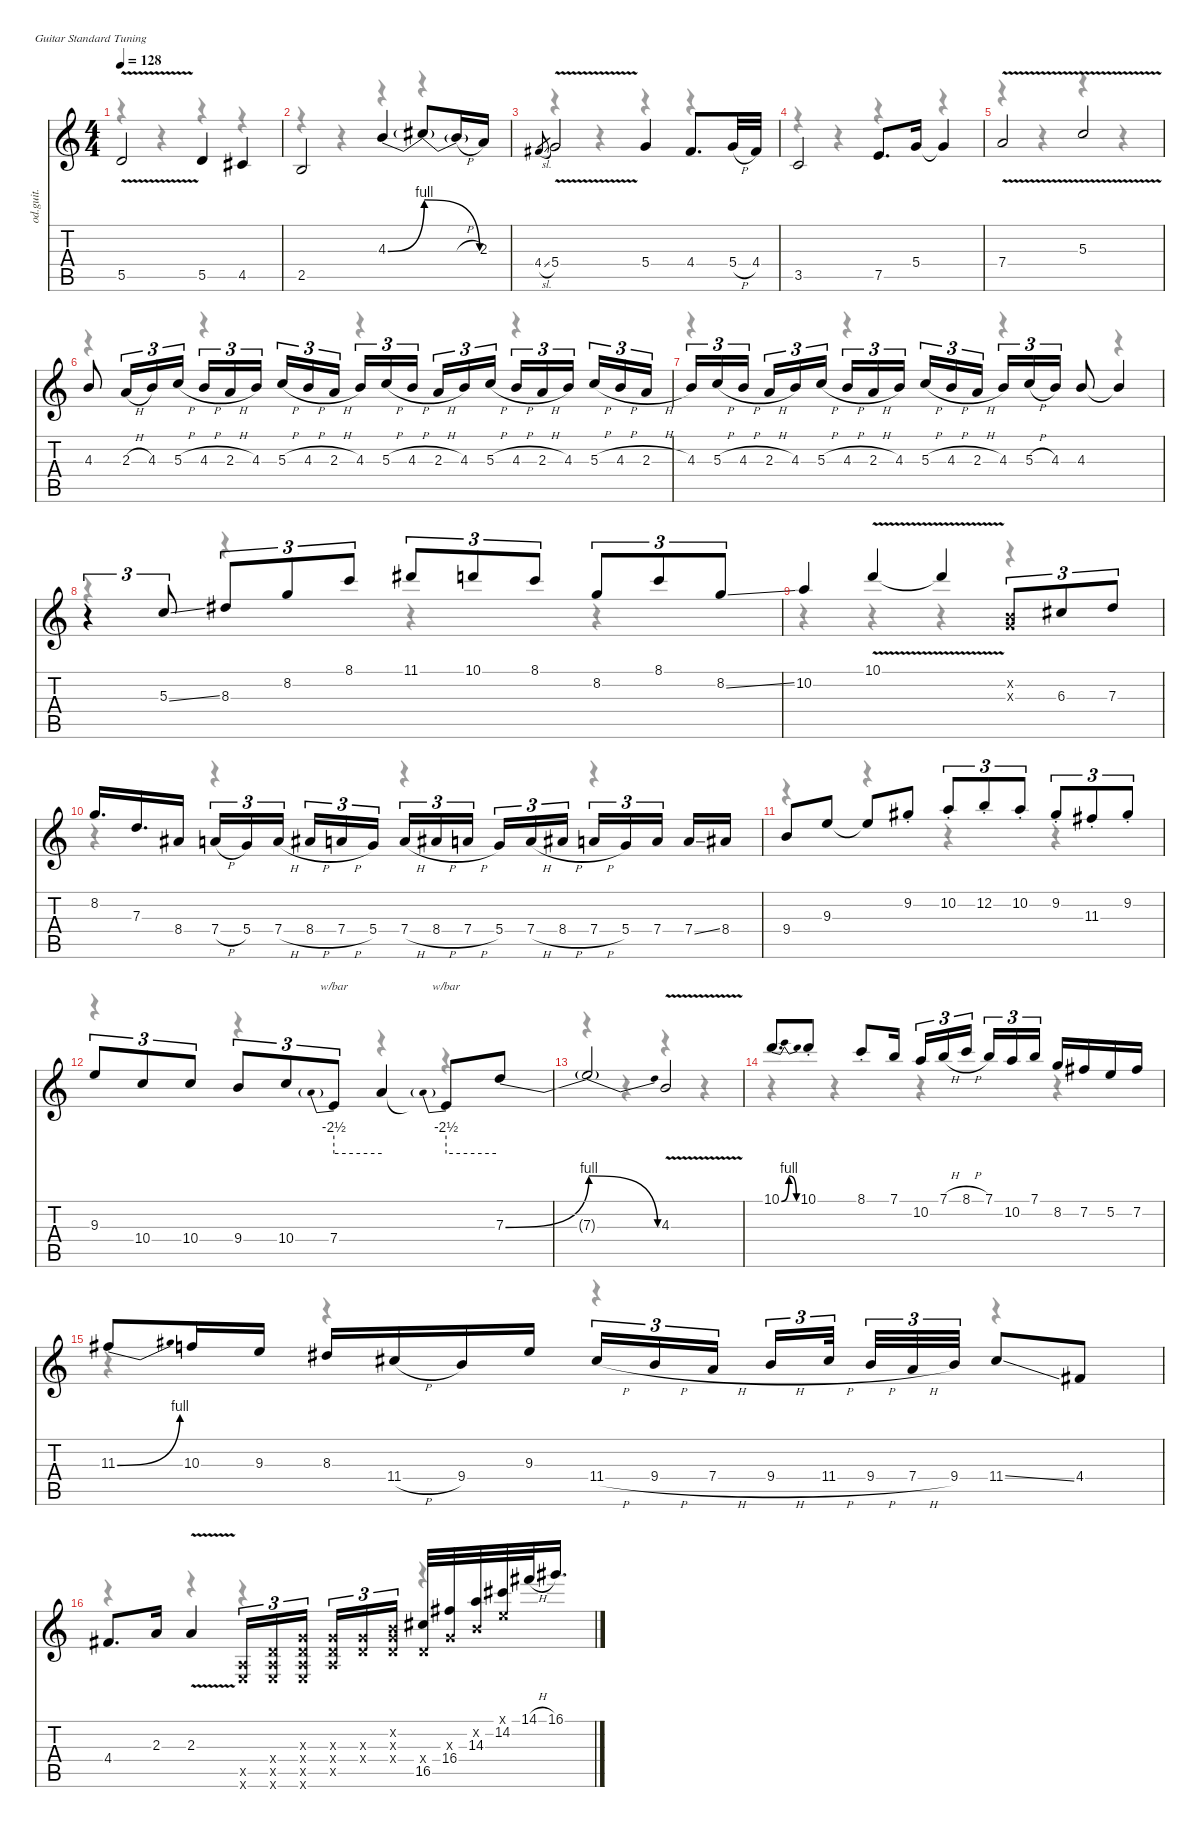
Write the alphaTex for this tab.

\defaultSystemsLayout 4
\hideDynamics
\bracketExtendMode nobrackets
\track ("Guitar 1" "od.guit.") {instrument overdrivenguitar}
\staff {score tabs}
\tuning (E4 B3 G3 D3 A2 E2)
\voice
\ts (4 4)
\tempo 128
\clef g2
\ks c
5.5{v}.2{dy f beam Up} 5.5.4{beam Up} 4.5{acc #}.4{beam Up} |
2.5.2{beam Up} 4.3{be (bend 0 0 60 4)}.4{beam Up} 4.3{be (release 0 4 60 0) t}.8{beam Up} 4.3{h t}.16{beam Up} 2.3.16{beam Up} |
4.4{sl acc #}.8{gr dy mf beam Up} 5.4{v}.2{dy f beam Up} 5.4.4{beam Up} 4.4{acc #}.8{d beam Up} 5.4{h}.32{beam Up} 4.4{acc #}.32{beam Up} |
3.5.2{beam Up} 7.5.8{d beam Up} 5.4.16{beam Up} 5.4{t}.4{beam Up} |
7.4{v}.2{beam Up} 5.3{v}.2{beam Up} |
4.3.8{beam Up} 2.3{h}.16{tu (3 2) beam Up} 4.3.16{tu (3 2) beam Up} 5.3{h}.16{tu (3 2) beam Up} 4.3{h}.16{tu (3 2) beam Up} 2.3{h}.16{tu (3 2) beam Up} 4.3.16{tu (3 2) beam Up} 5.3{h}.16{tu (3 2) beam Up} 4.3{h}.16{tu (3 2) beam Up} 2.3{h}.16{tu (3 2) beam Up} 4.3.16{tu (3 2) beam Up} 5.3{h}.16{tu (3 2) beam Up} 4.3{h}.16{tu (3 2) beam Up} 2.3{h}.16{tu (3 2) beam Up} 4.3.16{tu (3 2) beam Up} 5.3{h}.16{tu (3 2) beam Up} 4.3{h}.16{tu (3 2) beam Up} 2.3{h}.16{tu (3 2) beam Up} 4.3.16{tu (3 2) beam Up} 5.3{h}.16{tu (3 2) beam Up} 4.3{h}.16{tu (3 2) beam Up} 2.3{h}.16{tu (3 2) beam Up} |
4.3.16{tu (3 2) beam Up} 5.3{h}.16{tu (3 2) beam Up} 4.3{h}.16{tu (3 2) beam Up} 2.3{h}.16{tu (3 2) beam Up} 4.3.16{tu (3 2) beam Up} 5.3{h}.16{tu (3 2) beam Up} 4.3{h}.16{tu (3 2) beam Up} 2.3{h}.16{tu (3 2) beam Up} 4.3.16{tu (3 2) beam Up} 5.3{h}.16{tu (3 2) beam Up} 4.3{h}.16{tu (3 2) beam Up} 2.3{h}.16{tu (3 2) beam Up} 4.3.16{tu (3 2) beam Up} 5.3{h}.16{tu (3 2) beam Up} 4.3.16{tu (3 2) beam Up} 4.3.8{beam Up} 4.3{t}.4{beam Up} |
r.4{tu (3 2) beam Up} 5.3{ss}.8{tu (3 2) beam Up} 8.3{acc #}.8{tu (3 2) beam Up} 8.2.8{tu (3 2) beam Up} 8.1.8{tu (3 2) beam Up} 11.1{acc #}.8{tu (3 2) beam Up} 10.1.8{tu (3 2) beam Up} 8.1.8{tu (3 2) beam Up} 8.2.8{tu (3 2) beam Up} 8.1.8{tu (3 2) beam Up} 8.2{ss}.8{tu (3 2) beam Up} |
10.2.4{beam Up} 10.1{v}.4{beam Up} 10.1{v t}.4{beam Up} (0.2{x} 0.3{x}).8{tu (3 2) beam Up} 6.3{acc #}.8{tu (3 2) beam Up} 7.3.8{tu (3 2) beam Up} |
8.2.16{d beam Up} 7.3.16{d beam Up} 8.4{acc #}.16{beam Up} 7.4{h}.16{tu (3 2) beam Up} 5.4.16{tu (3 2) beam Up} 7.4{h}.16{tu (3 2) beam Up} 8.4{h acc #}.16{tu (3 2) beam Up} 7.4{h}.16{tu (3 2) beam Up} 5.4.16{tu (3 2) beam Up} 7.4{h}.16{tu (3 2) beam Up} 8.4{h acc #}.16{tu (3 2) beam Up} 7.4{h}.16{tu (3 2) beam Up} 5.4.16{tu (3 2) beam Up} 7.4{h}.16{tu (3 2) beam Up} 8.4{h acc #}.16{tu (3 2) beam Up} 7.4{h}.16{tu (3 2) beam Up} 5.4.16{tu (3 2) beam Up} 7.4.16{tu (3 2) beam Up} 7.4{ss}.16{beam Up} 8.4{acc #}.16{beam Up} |
9.4.8{beam Up} 9.3.8{beam Up} 9.3{t}.8{beam Up} 9.2{st acc #}.8{beam Up} 10.2{st}.8{tu (3 2) beam Up} 12.2{st}.8{tu (3 2) beam Up} 10.2{st}.8{tu (3 2) beam Up} 9.2{st acc #}.8{tu (3 2) beam Up} 11.3{st acc #}.8{tu (3 2) beam Up} 9.2{st acc #}.8{tu (3 2) beam Up} |
9.3.8{tu (3 2) beam Up} 10.4.8{tu (3 2) beam Up} 10.4.8{tu (3 2) beam Up} 9.4.8{tu (3 2) beam Up} 10.4.8{tu (3 2) beam Up} 7.4.8{tu (3 2) tbe (predive default 0 -10 60 -10) beam Up} 7.4{t}.4{beam Up} 7.4{t}.8{tbe (predive default 0 -10 60 -10) beam Up} 7.3{be (bend 0 0 60 4)}.8{beam Up} |
7.3{be (release 0 4 60 0) t}.2{beam Up} 4.3{v}.2{beam Up} |
10.1{be (bendrelease 0 0 15 4 30 4 60 0)}.8{d beam Up} 10.1{st}.8{beam Up} 8.1{st}.8{beam Up} 7.1.16{beam Up} 10.2.16{tu (3 2) beam Up} 7.1{h}.16{tu (3 2) beam Up} 8.1{h}.16{tu (3 2) beam Up} 7.1.16{tu (3 2) beam Up} 10.2.16{tu (3 2) beam Up} 7.1.16{tu (3 2) beam Up} 8.2.16{beam Up} 7.2{acc #}.16{beam Up} 5.2.16{beam Up} 7.2{acc #}.16{beam Up} |
11.3{be (bend 0 0 15 4) acc #}.8{beam Up} 10.3.16{beam Up} 9.3.16{beam Up} 8.3{acc #}.16{beam Up} 11.4{h acc #}.16{beam Up} 9.4.16{beam Up} 9.3.16{beam Up} 11.4{h acc #}.16{tu (3 2) beam Up} 9.4{h}.16{tu (3 2) beam Up} 7.4{h}.16{tu (3 2) beam Up} 9.4{h}.16{tu (3 2) beam Up} 11.4{h acc #}.32{tu (3 2) beam Up} 9.4{h}.32{tu (3 2) beam Up} 7.4{h}.32{tu (3 2) beam Up} 9.4.32{tu (3 2) beam Up} 11.4{ss acc #}.8{beam Up} 4.4{acc #}.8{beam Up} |
4.4{acc #}.8{d beam Up} 2.3.16{beam Up} 2.3{v}.4{beam Up} (0.5{x} 0.6{x}).16{tu (3 2) beam Up} (0.4{x} 0.5{x} 0.6{x}).16{tu (3 2) beam Up} (0.3{x} 0.4{x} 0.5{x} 0.6{x}).16{tu (3 2) beam Up} (0.3{x} 0.4{x} 0.5{x}).16{tu (3 2) beam Up} (0.3{x} 0.4{x}).16{tu (3 2) beam Up} (0.2{x} 0.3{x} 0.4{x}).16{tu (3 2) beam Up} (0.4{x} 16.5{acc #}).32{beam Up} (0.3{x} 16.4{acc #}).32{beam Up} (0.2{x} 14.3).32{beam Up} (0.1{x} 14.2{acc #}).32{beam Up} 14.1{h acc #}.32{beam Up} 16.1{acc #}.16{d beam Up}
\voice
\clef g2
\ottava regular
\simile none
\ks c
r.4{dy mf beam Down} r.4{beam Down} r.4{beam Down} r.4{beam Down} |
r.4{beam Down} r.4{beam Down} r.4{beam Down} r.4{beam Down} |
r.4{beam Down} r.4{beam Down} r.4{beam Down} r.4{beam Down} |
r.4{beam Down} r.4{beam Down} r.4{beam Down} r.4{beam Down} |
r.4{beam Down} r.4{beam Down} r.4{beam Down} r.4{beam Down} |
r.4{beam Down} r.4{beam Down} r.4{beam Down} r.4{beam Down} |
r.4{beam Down} r.4{beam Down} r.4{beam Down} r.4{beam Down} |
r.4{beam Down} r.4{beam Down} r.4{beam Down} r.4{beam Down} |
r.4{beam Down} r.4{beam Down} r.4{beam Down} r.4{beam Down} |
r.4{beam Down} r.4{beam Down} r.4{beam Down} r.4{beam Down} |
r.4{beam Down} r.4{beam Down} r.4{beam Down} r.4{beam Down} |
r.4{beam Down} r.4{beam Down} r.4{beam Down} r.4{beam Down} |
r.4{beam Down} r.4{beam Down} r.4{beam Down} r.4{beam Down} |
r.4{beam Down} r.4{beam Down} r.4{beam Down} r.4{beam Down} |
r.4{beam Down} r.4{beam Down} r.4{beam Down} r.4{beam Down} |
r.4{beam Down} r.4{beam Down} r.4{beam Down} r.4{beam Down}
